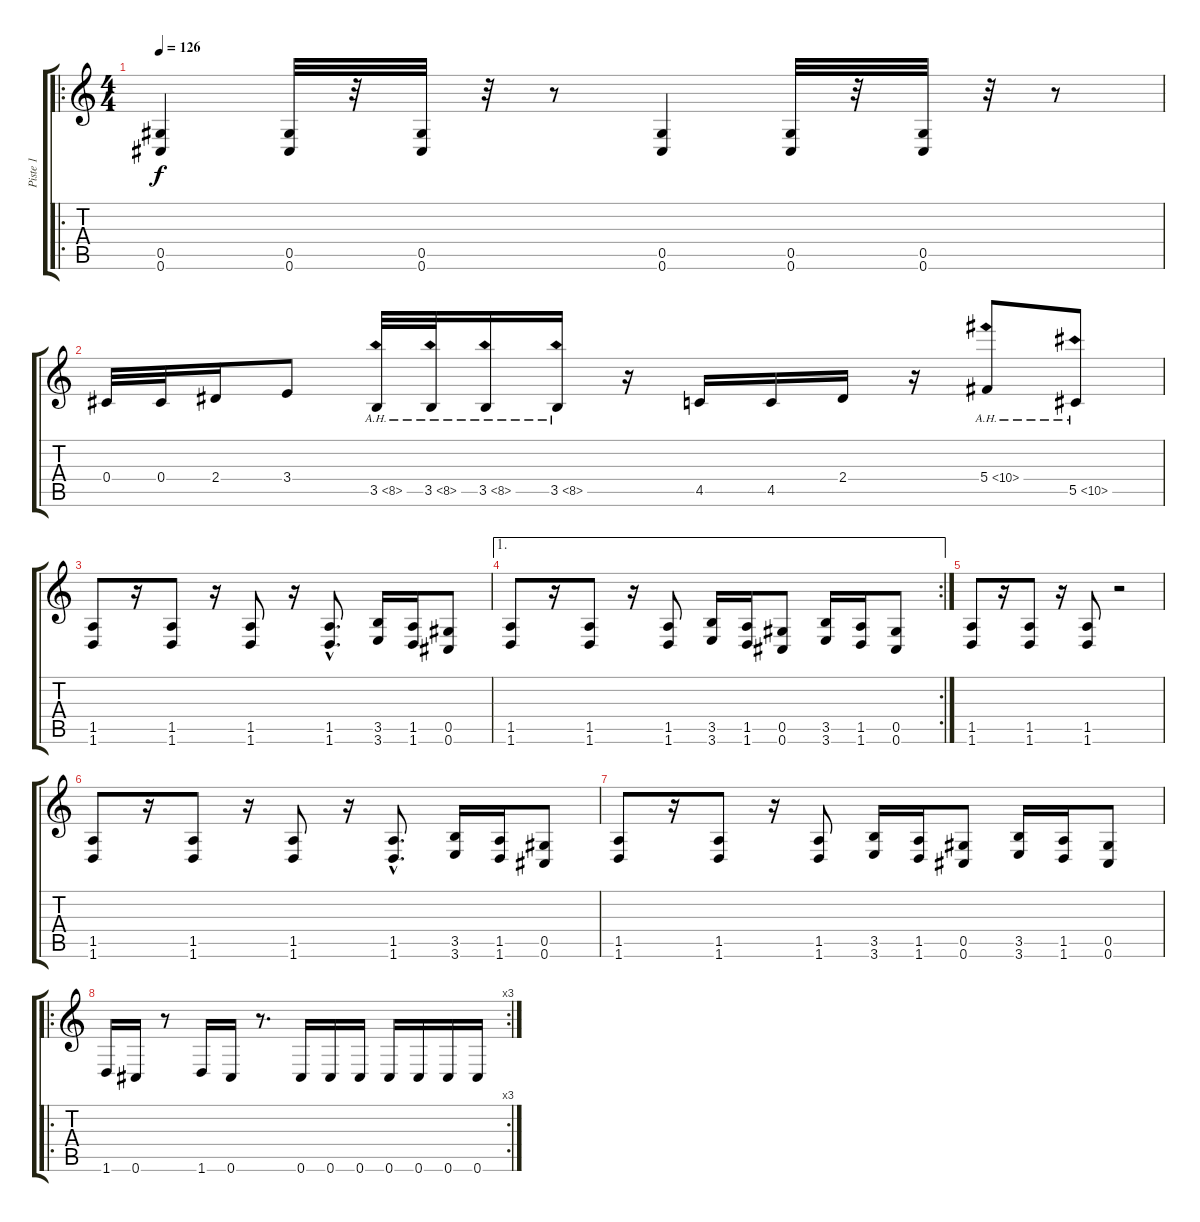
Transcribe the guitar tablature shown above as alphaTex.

\track ("Piste 1" "Piste 1") {instrument distortionguitar}
\staff {score tabs}
\tuning (Eb4 Bb3 Gb3 Db3 Ab2 Db2) {hide}
\ro
\ts (4 4)
\tempo 126
\clef g2
\ks c
(0.5 0.6).4{dy f} (0.5 0.6).32 r.32 (0.5 0.6).32 r.32 r.8 (0.5 0.6).4 (0.5 0.6).32 r.32 (0.5 0.6).32 r.32 r.8 |
0.4.32 0.4.32 2.4.16 3.4.8 3.5{ah 5}.32 3.5{ah 5}.32 3.5{ah 5}.16 3.5{ah 5}.16 r.16 4.5.16 4.5.16 2.4.16 r.16 5.4{ah 5}.8 5.5{ah 5}.8 |
(1.5 1.6).8 r.16 (1.5 1.6).8 r.16 (1.5 1.6).8 r.16 (1.5{hac} 1.6{hac}).8{d} (3.5 3.6).16 (1.5 1.6).16 (0.5 0.6).8 |
\ae 1
\rc 2
(1.5 1.6).8 r.16 (1.5 1.6).8 r.16 (1.5 1.6).8 (3.5 3.6).16 (1.5 1.6).16 (0.5 0.6).8 (3.5 3.6).16 (1.5 1.6).16 (0.5 0.6).8 |
(1.5 1.6).8 r.16 (1.5 1.6).8 r.16 (1.5 1.6).8 r.2 |
(1.5 1.6).8 r.16 (1.5 1.6).8 r.16 (1.5 1.6).8 r.16 (1.5{hac} 1.6{hac}).8{d} (3.5 3.6).16 (1.5 1.6).16 (0.5 0.6).8 |
(1.5 1.6).8 r.16 (1.5 1.6).8 r.16 (1.5 1.6).8 (3.5 3.6).16 (1.5 1.6).16 (0.5 0.6).8 (3.5 3.6).16 (1.5 1.6).16 (0.5 0.6).8 |
\ro
\rc 3
1.6.16 0.6.16 r.8 1.6.16 0.6.16 r.8{d} 0.6.16 0.6.16 0.6.16 0.6.16 0.6.16 0.6.16 0.6.16
